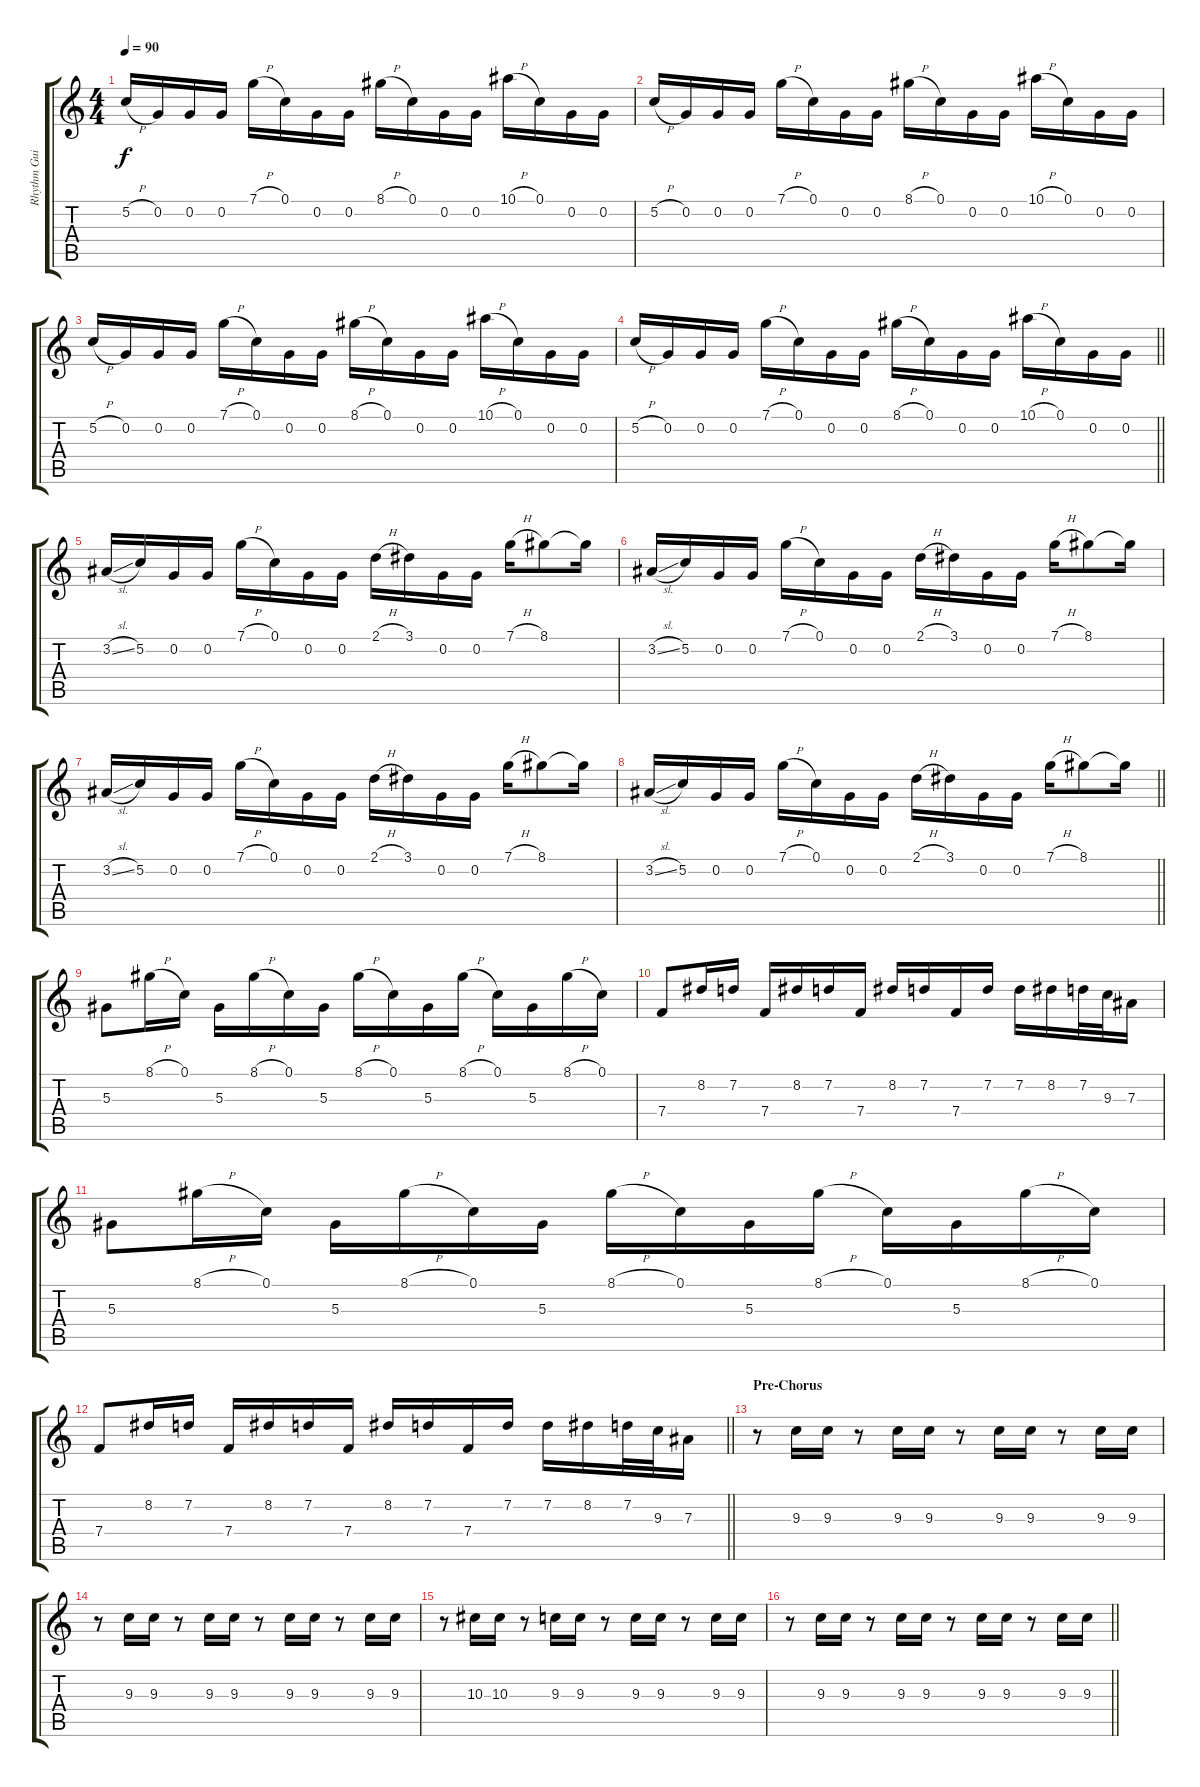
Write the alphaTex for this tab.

\track ("Rhythm Guitar" "Rhythm Gui") {instrument distortionguitar}
\staff {score tabs}
\tuning (C4 G3 Eb3 Bb2 F2 C2) {hide}
\ts (4 4)
\tempo 90
\clef g2
\ks c
5.2{h}.16{dy f} 0.2.16 0.2.16 0.2.16 7.1{h}.16 0.1.16 0.2.16 0.2.16 8.1{h}.16 0.1.16 0.2.16 0.2.16 10.1{h}.16 0.1.16 0.2.16 0.2.16 |
5.2{h}.16 0.2.16 0.2.16 0.2.16 7.1{h}.16 0.1.16 0.2.16 0.2.16 8.1{h}.16 0.1.16 0.2.16 0.2.16 10.1{h}.16 0.1.16 0.2.16 0.2.16 |
5.2{h}.16 0.2.16 0.2.16 0.2.16 7.1{h}.16 0.1.16 0.2.16 0.2.16 8.1{h}.16 0.1.16 0.2.16 0.2.16 10.1{h}.16 0.1.16 0.2.16 0.2.16 |
\barLineRight lightlight
5.2{h}.16 0.2.16 0.2.16 0.2.16 7.1{h}.16 0.1.16 0.2.16 0.2.16 8.1{h}.16 0.1.16 0.2.16 0.2.16 10.1{h}.16 0.1.16 0.2.16 0.2.16 |
3.2{sl}.16{instrument electricguitarmuted} 5.2.16 0.2.16 0.2.16 7.1{h}.16 0.1.16 0.2.16 0.2.16 2.1{h}.16 3.1.16 0.2.16 0.2.16 7.1{h}.16 8.1.8 8.1{t}.16 |
3.2{sl}.16{instrument electricguitarmuted} 5.2.16 0.2.16 0.2.16 7.1{h}.16 0.1.16 0.2.16 0.2.16 2.1{h}.16 3.1.16 0.2.16 0.2.16 7.1{h}.16 8.1.8 8.1{t}.16 |
3.2{sl}.16{instrument electricguitarmuted} 5.2.16 0.2.16 0.2.16 7.1{h}.16 0.1.16 0.2.16 0.2.16 2.1{h}.16 3.1.16 0.2.16 0.2.16 7.1{h}.16 8.1.8 8.1{t}.16 |
\barLineRight lightlight
3.2{sl}.16{instrument electricguitarmuted} 5.2.16 0.2.16 0.2.16 7.1{h}.16 0.1.16 0.2.16 0.2.16 2.1{h}.16 3.1.16 0.2.16 0.2.16 7.1{h}.16 8.1.8 8.1{t}.16 |
5.3.8 8.1{h}.16 0.1.16 5.3.16 8.1{h}.16 0.1.16 5.3.16 8.1{h}.16 0.1.16 5.3.16 8.1{h}.16 0.1.16 5.3.16 8.1{h}.16 0.1.16 |
7.4.8 8.2.16 7.2.16 7.4.16 8.2.16 7.2.16 7.4.16 8.2.16 7.2.16 7.4.16 7.2.16 7.2.16 8.2.16 7.2.32 9.3.32 7.3.16 |
5.3.8 8.1{h}.16 0.1.16 5.3.16 8.1{h}.16 0.1.16 5.3.16 8.1{h}.16 0.1.16 5.3.16 8.1{h}.16 0.1.16 5.3.16 8.1{h}.16 0.1.16 |
\barLineRight lightlight
7.4.8 8.2.16 7.2.16 7.4.16 8.2.16 7.2.16 7.4.16 8.2.16 7.2.16 7.4.16 7.2.16 7.2.16 8.2.16 7.2.32 9.3.32 7.3.16 |
\section ("" "Pre-Chorus")
r.8{instrument distortionguitar} 9.3.16 9.3.16 r.8 9.3.16 9.3.16 r.8 9.3.16 9.3.16 r.8 9.3.16 9.3.16 |
r.8 9.3.16 9.3.16 r.8 9.3.16 9.3.16 r.8 9.3.16 9.3.16 r.8 9.3.16 9.3.16 |
r.8 10.3.16 10.3.16 r.8 9.3.16 9.3.16 r.8 9.3.16 9.3.16 r.8 9.3.16 9.3.16 |
\barLineRight lightlight
r.8 9.3.16 9.3.16 r.8 9.3.16 9.3.16 r.8 9.3.16 9.3.16 r.8 9.3.16 9.3.16
